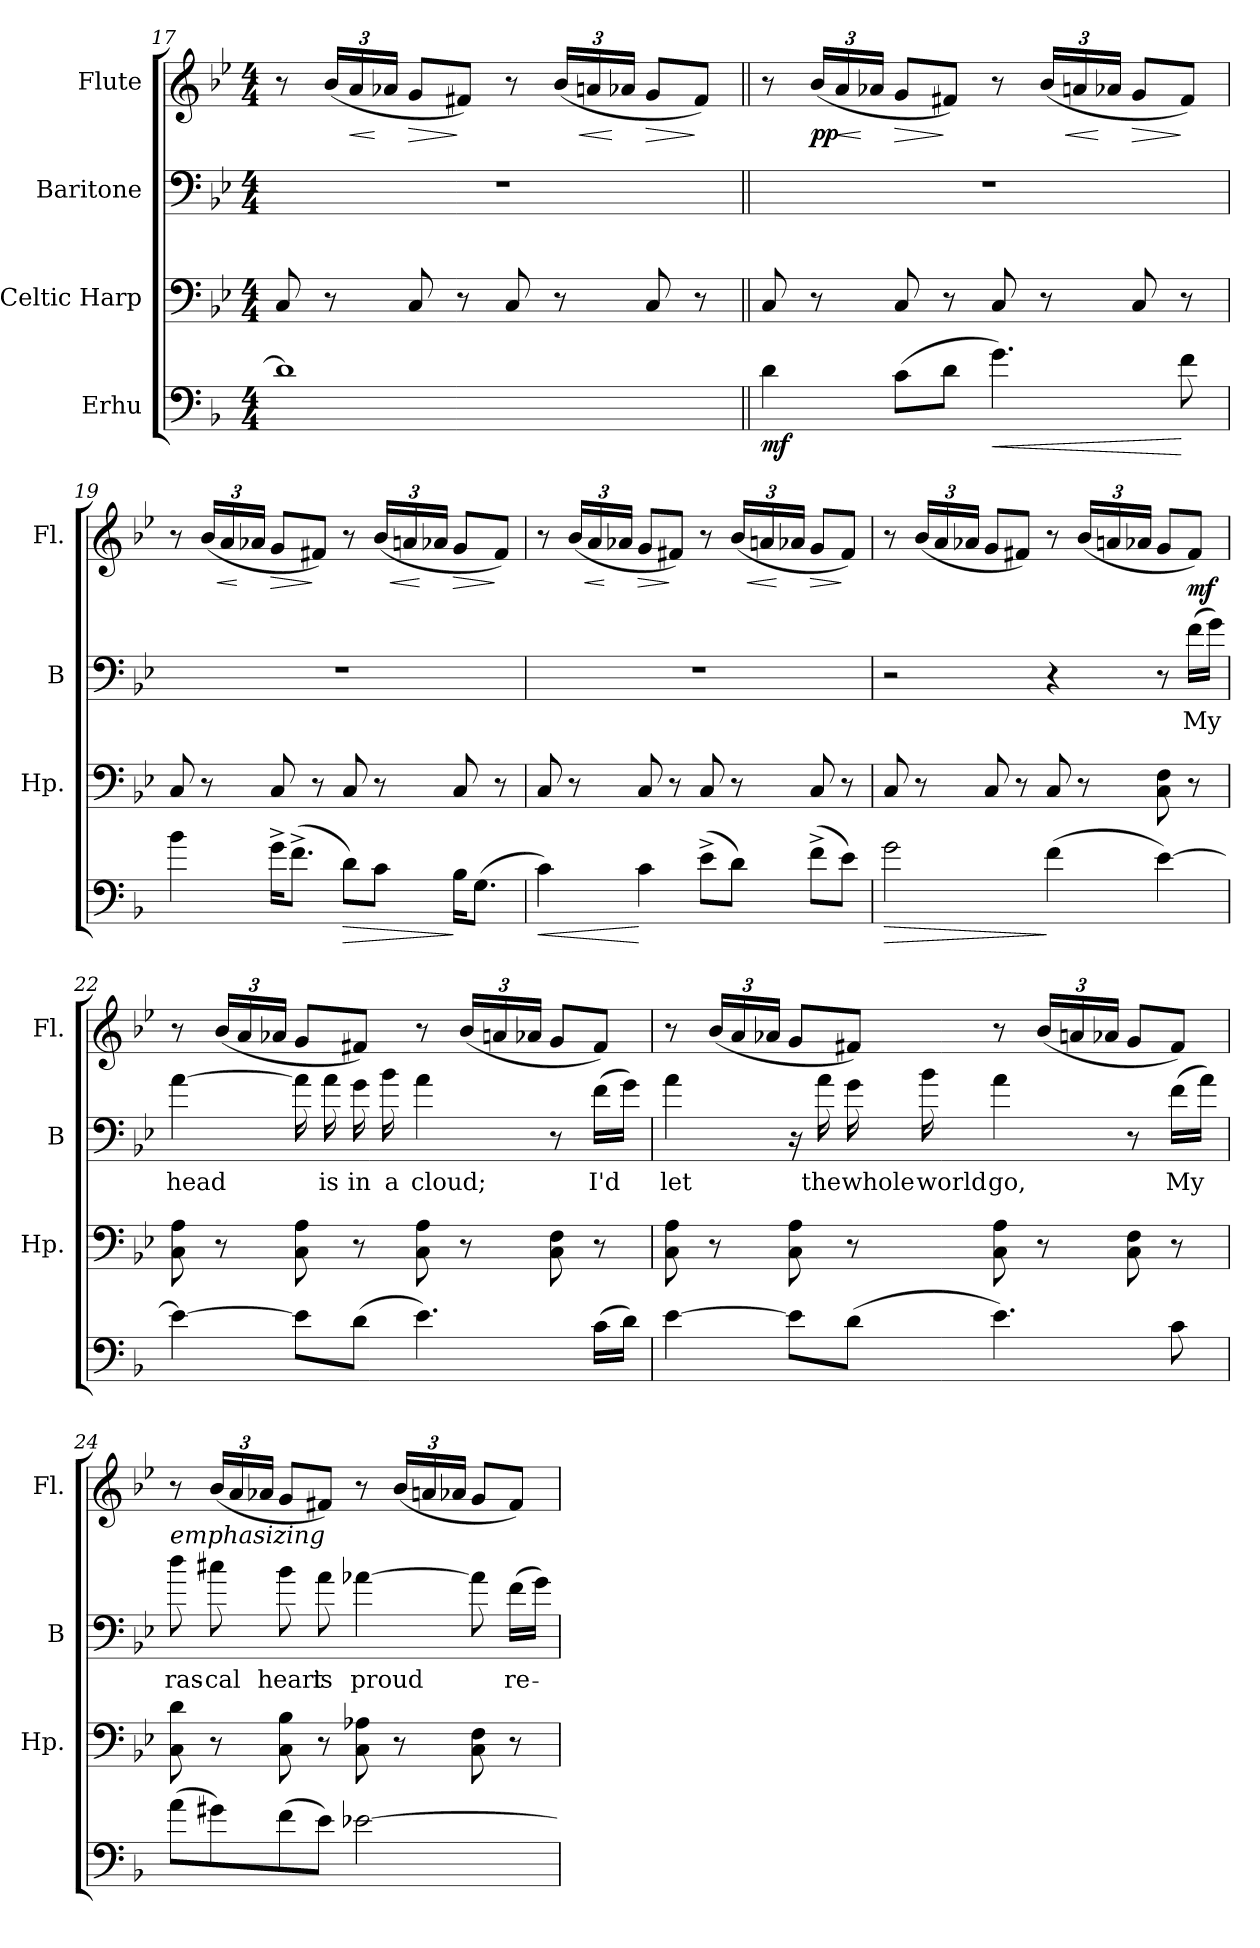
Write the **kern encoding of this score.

**kern	**dynam	**kern	**kern	**text	**dynam	**kern	**dynam
*part4	*part4	*part3	*part2	*part2	*part2	*part1	*part1
*staff4	*staff4	*staff3	*staff2	*staff2	*staff2	*staff1	*staff1
*I"Erhu	*	*I"Celtic Harp	*I"Baritone	*	*	*I"Flute	*
*	*	*I'Hp.	*I'B	*	*	*I'Fl.	*
!!LO:PB:g=z
*clefF4	*	*clefF4	*clefF4	*	*	*clefG2	*
*ITrd4c7	*	*	*ITrd7c12	*	*	*	*
*k[b-e-]	*	*k[b-e-]	*k[b-e-]	*	*	*k[b-e-]	*
*g:	*	*g:	*g:	*	*	*g:	*
*M4/4	*	*M4/4	*M4/4	*	*	*M4/4	*
=17	=17	=17	=17	=17	=17	=17	=17
1G]	.	8C/	1r	.	.	8r	.
.	.	8r	.	.	.	(<24b-/LL	.
!	!	!	!	!	!	!	!LO:HP:b
.	.	.	.	.	.	24a/	<
.	.	.	.	.	.	24a-X/JJ	[
!	!	!	!	!	!	!	!LO:HP:b
.	.	8C/	.	.	.	8g/L	>
.	.	8r	.	.	.	8f#X/J)	]
.	.	8C/	.	.	.	8r	.
.	.	8r	.	.	.	(<24b-/LL	.
!	!	!	!	!	!	!	!LO:HP:b
.	.	.	.	.	.	24an/	<
.	.	.	.	.	.	24a-X/JJ	[
!	!	!	!	!	!	!	!LO:HP:b
.	.	8C/	.	.	.	8g/L	>
.	.	8r	.	.	.	8f#/J)	]
=18||	=18||	=18||	=18||	=18||	=18||	=18||	=18||
!	!LO:DY:b	!	!	!	!	!	!
4G\	mf	8C/	1r	.	.	8r	.
!	!	!	!	!	!	!	!LO:DY:b
.	.	8r	.	.	.	(<24b-/LL	pp
!	!	!	!	!	!	!	!LO:HP:b
.	.	.	.	.	.	24a/	<
.	.	.	.	.	.	24a-X/JJ	[
!	!	!	!	!	!	!	!LO:HP:b
(>8F\L	.	8C/	.	.	.	8g/L	>
8G\J	.	8r	.	.	.	8f#X/J)	]
!	!LO:HP:b	!	!	!	!	!	!
4.c\)	<	8C/	.	.	.	8r	.
.	.	8r	.	.	.	(<24b-/LL	.
!	!	!	!	!	!	!	!LO:HP:b
.	.	.	.	.	.	24an/	<
.	.	.	.	.	.	24a-X/JJ	[
!	!	!	!	!	!	!	!LO:HP:b
.	.	8C/	.	.	.	8g/L	>
8B-\	[	8r	.	.	.	8f#/J)	]
!!LO:LB:g=z
=19	=19	=19	=19	=19	=19	=19	=19
4e-\	.	8C/	1r	.	.	8r	.
.	.	8r	.	.	.	(<24b-/LL	.
!	!	!	!	!	!	!	!LO:HP:b
.	.	.	.	.	.	24a/	<
.	.	.	.	.	.	24a-X/JJ	[
!	!	!	!	!	!	!	!LO:HP:b
16c^>\KL	.	8C/	.	.	.	8g/L	>
(>8.B-^>\J	.	.	.	.	.	.	.
.	.	8r	.	.	.	8f#X/J)	]
!	!LO:HP:b	!	!	!	!	!	!
8G\L)	>	8C/	.	.	.	8r	.
8F\J	.	8r	.	.	.	(<24b-/LL	.
!	!	!	!	!	!	!	!LO:HP:b
.	.	.	.	.	.	24an/	<
.	.	.	.	.	.	24a-X/JJ	[
!	!	!	!	!	!	!	!LO:HP:b
16E-\KL	]	8C/	.	.	.	8g/L	>
(>8.C\J	.	.	.	.	.	.	.
.	.	8r	.	.	.	8f#/J)	]
=20	=20	=20	=20	=20	=20	=20	=20
!	!LO:HP:b	!	!	!	!	!	!
4F\)	<	8C/	1r	.	.	8r	.
.	.	8r	.	.	.	(<24b-/LL	.
!	!	!	!	!	!	!	!LO:HP:b
.	.	.	.	.	.	24a/	<
.	.	.	.	.	.	24a-X/JJ	[
!	!	!	!	!	!	!	!LO:HP:b
4F\	[	8C/	.	.	.	8g/L	>
.	.	8r	.	.	.	8f#X/J)	]
(>8A^>\L	.	8C/	.	.	.	8r	.
8G\J)	.	8r	.	.	.	(<24b-/LL	.
!	!	!	!	!	!	!	!LO:HP:b
.	.	.	.	.	.	24an/	<
.	.	.	.	.	.	24a-X/JJ	[
!	!	!	!	!	!	!	!LO:HP:b
(>8B-^>\L	.	8C/	.	.	.	8g/L	>
8A\J)	.	8r	.	.	.	8f#/J)	]
!!LO:PB:g=z
=21	=21	=21	=21	=21	=21	=21	=21
!	!LO:HP:b	!	!	!	!	!	!
2c\	>	8C/	2r	.	.	8r	.
.	.	8r	.	.	.	(<24b-/LL	.
.	.	.	.	.	.	24a/	.
.	.	.	.	.	.	24a-X/JJ	.
.	.	8C/	.	.	.	8g/L	.
.	.	8r	.	.	.	8f#X/J)	.
(>4B-\	]	8C/	4r	.	.	8r	.
.	.	8r	.	.	.	(<24b-/LL	.
.	.	.	.	.	.	24an/	.
.	.	.	.	.	.	24a-X/JJ	.
[4A\)	.	8C\ 8F\	8r	.	.	8g/L	.
!	!	!	!	!LO:LY:b	!LO:DY:a	!	!
.	.	8r	(>16F\LL	My	mf	8f#/J)	.
.	.	.	16G\JJ)	.	.	.	.
=22	=22	=22	=22	=22	=22	=22	=22
!	!	!	!	!LO:LY:b	!	!	!
4A\_	.	8C\ 8A\	[4A\	head	.	8r	.
.	.	8r	.	.	.	(<24b-/LL	.
.	.	.	.	.	.	24a/	.
.	.	.	.	.	.	24a-X/JJ	.
8A\L]	.	8C\ 8A\	16A\]	.	.	8g/L	.
!	!	!	!	!LO:LY:b	!	!	!
.	.	.	16A\	is	.	.	.
!	!	!	!	!LO:LY:b	!	!	!
(>8G\J	.	8r	16G\	in	.	8f#X/J)	.
!	!	!	!	!LO:LY:b	!	!	!
.	.	.	16B-\	a	.	.	.
!	!	!	!	!LO:LY:b	!	!	!
4.A\)	.	8C\ 8A\	4A\	cloud;	.	8r	.
.	.	8r	.	.	.	(<24b-/LL	.
.	.	.	.	.	.	24an/	.
.	.	.	.	.	.	24a-X/JJ	.
.	.	8C\ 8F\	8r	.	.	8g/L	.
!	!	!	!	!LO:LY:b	!	!	!
(>16F\LL	.	8r	(>16F\LL	I'd	.	8f#/J)	.
16G\JJ)	.	.	16G\JJ)	.	.	.	.
!!LO:LB:g=z
=23	=23	=23	=23	=23	=23	=23	=23
!	!	!	!	!LO:LY:b	!	!	!
[4A\	.	8C\ 8A\	4A\	let	.	8r	.
.	.	8r	.	.	.	(<24b-/LL	.
.	.	.	.	.	.	24a/	.
.	.	.	.	.	.	24a-X/JJ	.
8A\L]	.	8C\ 8A\	16r	.	.	8g/L	.
!	!	!	!	!LO:LY:b	!	!	!
.	.	.	16A\	the	.	.	.
!	!	!	!	!LO:LY:b	!	!	!
(>8G\J	.	8r	16G\	whole	.	8f#X/J)	.
!	!	!	!	!LO:LY:b	!	!	!
.	.	.	16B-\	world	.	.	.
!	!	!	!	!LO:LY:b	!	!	!
4.A\)	.	8C\ 8A\	4A\	go,	.	8r	.
.	.	8r	.	.	.	(<24b-/LL	.
.	.	.	.	.	.	24an/	.
.	.	.	.	.	.	24a-X/JJ	.
.	.	8C\ 8F\	8r	.	.	8g/L	.
!	!	!	!	!LO:LY:b	!	!	!
8F\	.	8r	(>16F\LL	My	.	8f#/J)	.
.	.	.	16A\JJ)	.	.	.	.
=24	=24	=24	=24	=24	=24	=24	=24
!	!	!	!LO:TX:a:i:t=emphasizing	!	!	!	!
!	!	!	!	!LO:LY:b	!	!	!
(>8d\L	.	8C\ 8d\	8d\	ras-	.	8r	.
!	!	!	!	!LO:LY:b	!	!	!
8c#X\)	.	8r	8c#X\	-cal	.	(<24b-/LL	.
.	.	.	.	.	.	24a/	.
.	.	.	.	.	.	24a-X/JJ	.
!	!	!	!	!LO:LY:b	!	!	!
(>8B-\	.	8C\ 8B-\	8B-\	heart	.	8g/L	.
!	!	!	!	!LO:LY:b	!	!	!
8A\J)	.	8r	8A\	is	.	8f#X/J)	.
!	!	!	!	!LO:LY:b	!	!	!
[2A-X\	.	8C\ 8A-X\	[4A-X\	proud	.	8r	.
.	.	8r	.	.	.	(<24b-/LL	.
.	.	.	.	.	.	24an/	.
.	.	.	.	.	.	24a-X/JJ	.
.	.	8C\ 8F\	8A-\]	.	.	8g/L	.
!	!	!	!	!LO:LY:b	!	!	!
.	.	8r	(>16F\LL	re-	.	8f#/J)	.
.	.	.	16G\JJ)	.	.	.	.
=	=	=	=	=	=	=	=
*-	*-	*-	*-	*-	*-	*-	*-
